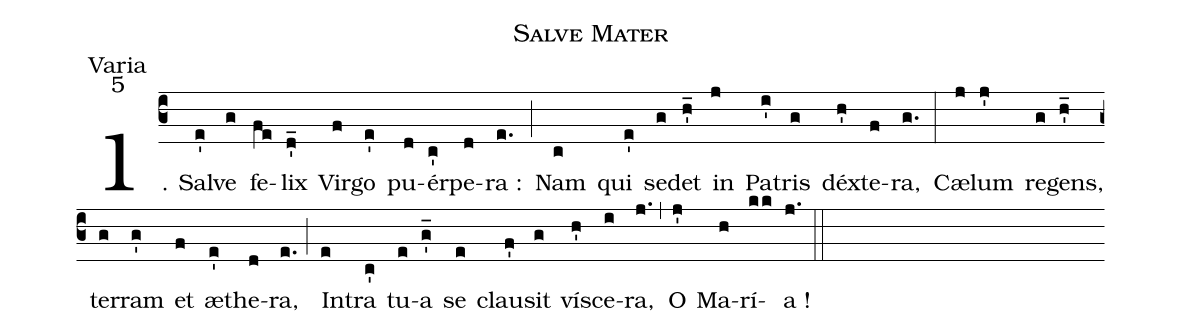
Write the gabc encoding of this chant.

name:Salve Mater;
office-part:Varia;
mode:5;
%%
1. Sal(e')ve(g) fe(fe)lix(d_') Vir(f)go(e') pu(d)ér(c')pe(d)ra :(e.) (;)
Nam(c) qui(e') se(g)det(h_') in(j) Pa(i')tris(g) déx(h')te(f)ra,(g.) (:)
Cæ(j)lum(j') re(g)gens,(h_') ter(g)ram(g') et(f) æ(e')the(d)ra,(e.) (;)
In(e)tra(c') tu(e)a(g_') se(e) clau(f')sit(g) ví(h')sce(i)ra,(j.) (,)
O(j') Ma(h)rí(kk)a !(j.) (::)
